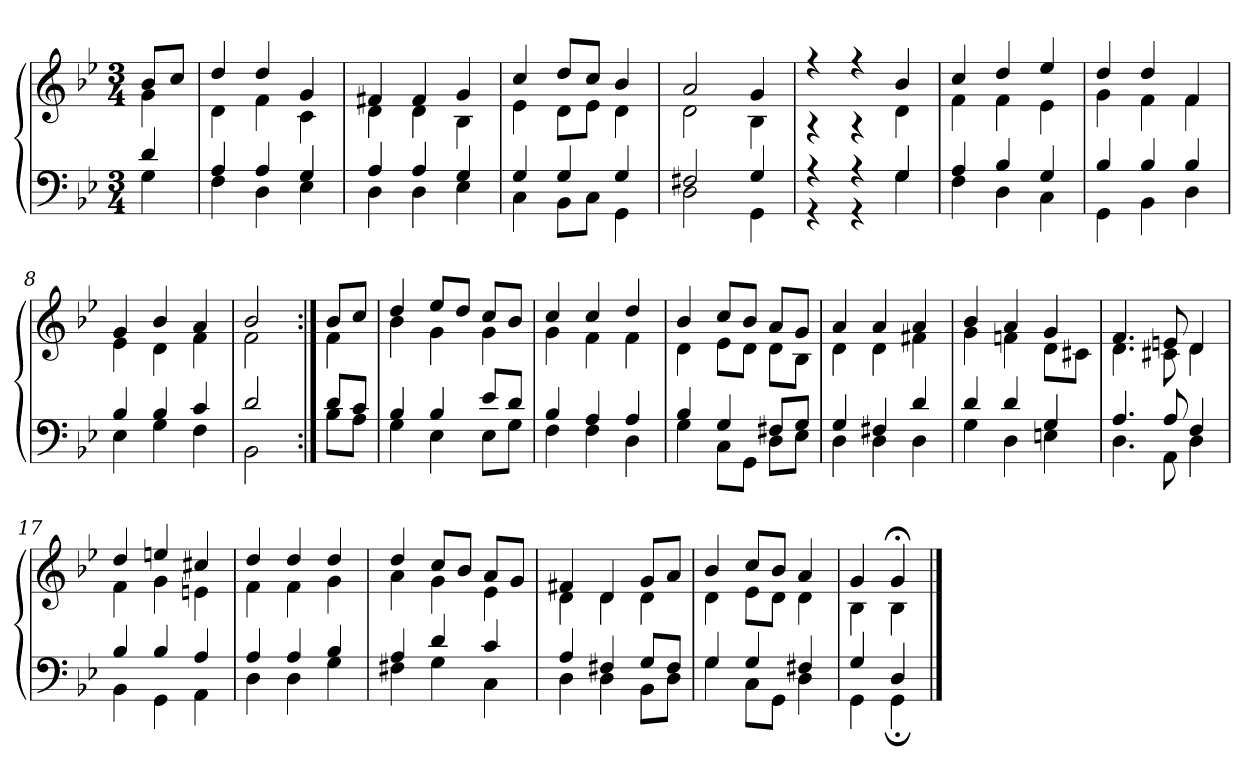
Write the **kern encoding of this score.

**kern	**kern
*part1	*part1
*staff2	*staff1
*clefF4	*clefG2
*k[b-e-]	*k[b-e-]
*g:	*g:
*M3/4	*M3/4
=	=
*^	*^
4d	4G	8b-L	4g
.	.	8ccJ	.
=1	=1	=1	=1
4A	4F	4dd	4d
4A	4D	4dd	4f
4G	4E-	4g	4c
=2	=2	=2	=2
4A	4D	4f#X	4d
4A	4D	4f#	4d
4G	4E-	4g	4B-
=3	=3	=3	=3
4G	4C	4cc	4e-
4G	8BB-L	8ddL	8dL
.	8CJ	8ccJ	8e-J
4G	4GG	4b-	4d
=4	=4	=4	=4
2F#X	2D	2a	2d
4G	4GG	4g	4B-
=5	=5	=5	=5
4r	4r	4r	4r
4r	4r	4r	4r
4G	4G	4b-	4d
=6	=6	=6	=6
4A	4F	4cc	4f
4B-	4D	4dd	4f
4G	4C	4ee-	4e-
=7	=7	=7	=7
4B-	4GG	4dd	4g
4B-	4BB-	4dd	4f
4B-	4D	4f	4f
=8	=8	=8	=8
4B-	4E-	4g	4e-
4B-	4G	4b-	4d
4c	4F	4a	4f
=9	=9	=9	=9
2d	2BB-	2b-	2f
=10:|!	=10:|!	=10:|!	=10:|!
8dL	8B-L	8b-L	4f
8cJ	8AJ	8ccJ	.
=11	=11	=11	=11
4B-	4G	4dd	4b-
4B-	4E-	8ee-L	4g
.	.	8ddJ	.
8e-L	8E-L	8ccL	4g
8dJ	8GJ	8b-J	.
=12	=12	=12	=12
4B-	4F	4cc	4g
4A	4F	4cc	4f
4A	4D	4dd	4f
=13	=13	=13	=13
4B-	4G	4b-	4d
4G	8CL	8ccL	8e-L
.	8GGJ	8b-J	8dJ
8F#XL	8DL	8aL	8dL
8GJ	8E-J	8gJ	8B-J
=14	=14	=14	=14
4G	4D	4a	4d
4F#X	4D	4a	4d
4d	4D	4a	4f#X
=15	=15	=15	=15
4d	4G	4b-	4g
4d	4D	4a	4fn
4G	4En	4g	8dL
.	.	.	8c#XJ
=16	=16	=16	=16
4.A	4.D	4.f	4.d
8A	8AA	8en	8c#X
4F	4D	4d	4d
=17	=17	=17	=17
4B-	4BB-	4dd	4f
4B-	4GG	4een	4g
4A	4AA	4cc#X	4en
=18	=18	=18	=18
4A	4D	4dd	4f
4A	4D	4dd	4f
4B-	4G	4dd	4g
=19	=19	=19	=19
4A	4F#X	4dd	4a
4d	4G	8ccL	4g
.	.	8b-J	.
4c	4C	8aL	4e-
.	.	8gJ	.
=20	=20	=20	=20
4A	4D	4f#X	4d
4F#X	4D	4d	4d
8GL	8BB-L	8gL	4d
8F#J	8DJ	8aJ	.
=21	=21	=21	=21
4G	4G	4b-	4d
4G	8CL	8ccL	8e-L
.	8GGJ	8b-J	8dJ
4F#X	4D	4a	4d
=22	=22	=22	=22
4G	4GG	4g	4B-
4D	4GG;	4g;<	4B-
*v	*v	*	*
*	*v	*v
==	==
*-	*-
